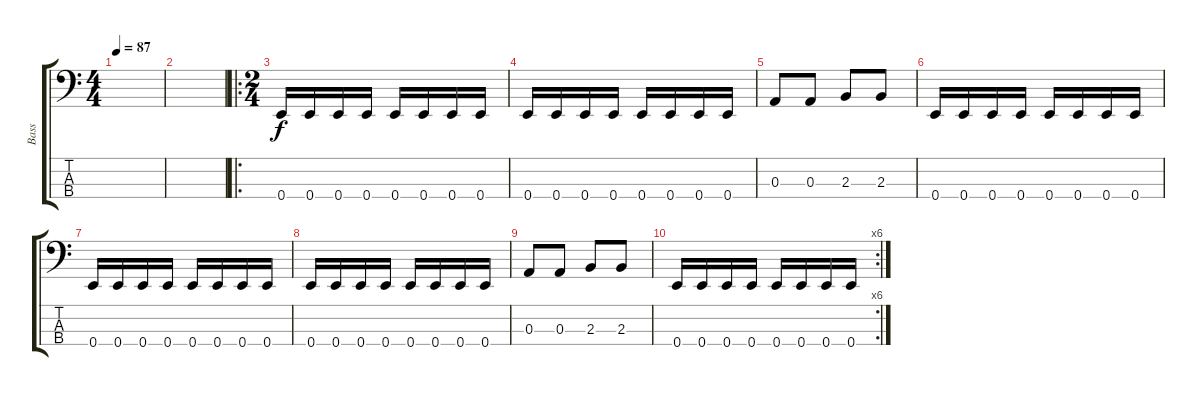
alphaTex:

\track ("Bass" "Bass") {instrument electricbassfinger}
\staff {score tabs}
\tuning (G2 D2 A1 E1) {hide}
\ts (4 4)
\tempo 87
\clef f4
\ks c
|
|
\ro
\ts (2 4)
0.4.16 0.4.16 0.4.16 0.4.16 0.4.16 0.4.16 0.4.16 0.4.16 |
0.4.16 0.4.16 0.4.16 0.4.16 0.4.16 0.4.16 0.4.16 0.4.16 |
0.3.8 0.3.8 2.3.8 2.3.8 |
0.4.16 0.4.16 0.4.16 0.4.16 0.4.16 0.4.16 0.4.16 0.4.16 |
0.4.16 0.4.16 0.4.16 0.4.16 0.4.16 0.4.16 0.4.16 0.4.16 |
0.4.16 0.4.16 0.4.16 0.4.16 0.4.16 0.4.16 0.4.16 0.4.16 |
0.3.8 0.3.8 2.3.8 2.3.8 |
\rc 6
0.4.16 0.4.16 0.4.16 0.4.16 0.4.16 0.4.16 0.4.16 0.4.16
